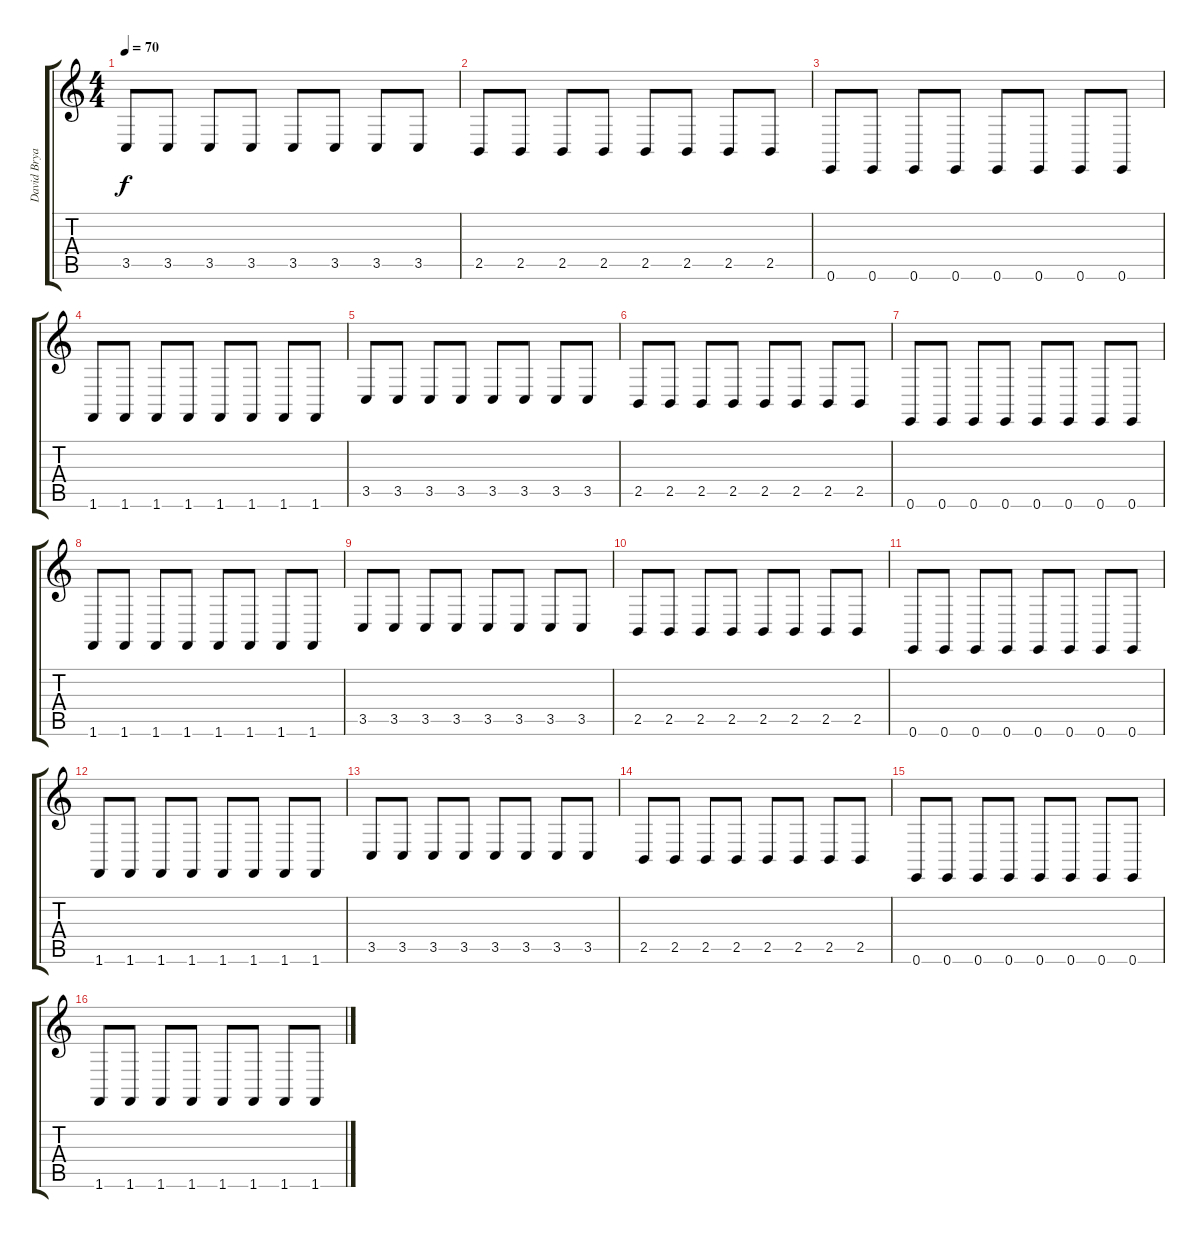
\track ("David Bryan" "David Brya") {instrument harpsichord}
\staff {score tabs}
\tuning (E4 B3 G3 D3 A2 E2) {hide}
\ts (4 4)
\tempo 70
\clef g2
\ks c
3.5.8{dy f} 3.5.8 3.5.8 3.5.8 3.5.8 3.5.8 3.5.8 3.5.8 |
2.5.8 2.5.8 2.5.8 2.5.8 2.5.8 2.5.8 2.5.8 2.5.8 |
0.6.8 0.6.8 0.6.8 0.6.8 0.6.8 0.6.8 0.6.8 0.6.8 |
1.6.8 1.6.8 1.6.8 1.6.8 1.6.8 1.6.8 1.6.8 1.6.8 |
3.5.8 3.5.8 3.5.8 3.5.8 3.5.8 3.5.8 3.5.8 3.5.8 |
2.5.8 2.5.8 2.5.8 2.5.8 2.5.8 2.5.8 2.5.8 2.5.8 |
0.6.8 0.6.8 0.6.8 0.6.8 0.6.8 0.6.8 0.6.8 0.6.8 |
1.6.8 1.6.8 1.6.8 1.6.8 1.6.8 1.6.8 1.6.8 1.6.8 |
3.5.8 3.5.8 3.5.8 3.5.8 3.5.8 3.5.8 3.5.8 3.5.8 |
2.5.8 2.5.8 2.5.8 2.5.8 2.5.8 2.5.8 2.5.8 2.5.8 |
0.6.8 0.6.8 0.6.8 0.6.8 0.6.8 0.6.8 0.6.8 0.6.8 |
1.6.8 1.6.8 1.6.8 1.6.8 1.6.8 1.6.8 1.6.8 1.6.8 |
3.5.8{volume 0} 3.5.8 3.5.8 3.5.8 3.5.8 3.5.8 3.5.8 3.5.8 |
2.5.8 2.5.8 2.5.8 2.5.8 2.5.8 2.5.8 2.5.8 2.5.8 |
0.6.8 0.6.8 0.6.8 0.6.8 0.6.8 0.6.8 0.6.8 0.6.8 |
1.6.8 1.6.8 1.6.8 1.6.8 1.6.8 1.6.8 1.6.8 1.6.8
